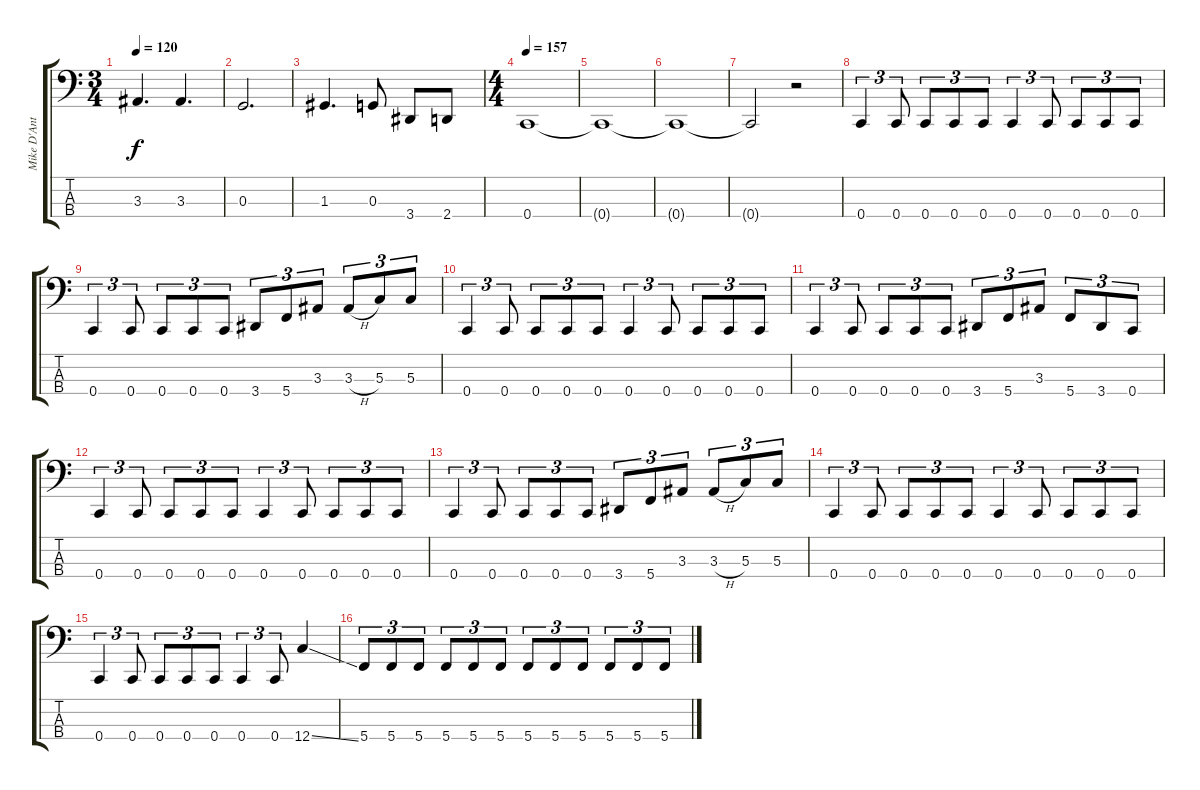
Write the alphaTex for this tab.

\track ("Mike D'Antonio" "Mike D'Ant") {instrument electricbasspick}
\staff {score tabs}
\tuning (F2 C2 G1 C1) {hide}
\ts (3 4)
\tempo 120
\clef f4
\ks c
3.3.4{d dy f} 3.3.4{d} |
0.3.2{d} |
1.3.4{d} 0.3.8 3.4.8 2.4.8 |
\ts (4 4)
\tempo 157
0.4.1 |
0.4{t}.1 |
0.4{t}.1 |
0.4{t}.2 r.2 |
0.4.4{tu (3 2)} 0.4.8{tu (3 2)} 0.4.8{tu (3 2)} 0.4.8{tu (3 2)} 0.4.8{tu (3 2)} 0.4.4{tu (3 2)} 0.4.8{tu (3 2)} 0.4.8{tu (3 2)} 0.4.8{tu (3 2)} 0.4.8{tu (3 2)} |
0.4.4{tu (3 2)} 0.4.8{tu (3 2)} 0.4.8{tu (3 2)} 0.4.8{tu (3 2)} 0.4.8{tu (3 2)} 3.4.8{tu (3 2)} 5.4.8{tu (3 2)} 3.3.8{tu (3 2)} 3.3{h}.8{tu (3 2)} 5.3.8{tu (3 2)} 5.3.8{tu (3 2)} |
0.4.4{tu (3 2)} 0.4.8{tu (3 2)} 0.4.8{tu (3 2)} 0.4.8{tu (3 2)} 0.4.8{tu (3 2)} 0.4.4{tu (3 2)} 0.4.8{tu (3 2)} 0.4.8{tu (3 2)} 0.4.8{tu (3 2)} 0.4.8{tu (3 2)} |
0.4.4{tu (3 2)} 0.4.8{tu (3 2)} 0.4.8{tu (3 2)} 0.4.8{tu (3 2)} 0.4.8{tu (3 2)} 3.4.8{tu (3 2)} 5.4.8{tu (3 2)} 3.3.8{tu (3 2)} 5.4.8{tu (3 2)} 3.4.8{tu (3 2)} 0.4.8{tu (3 2)} |
0.4.4{tu (3 2)} 0.4.8{tu (3 2)} 0.4.8{tu (3 2)} 0.4.8{tu (3 2)} 0.4.8{tu (3 2)} 0.4.4{tu (3 2)} 0.4.8{tu (3 2)} 0.4.8{tu (3 2)} 0.4.8{tu (3 2)} 0.4.8{tu (3 2)} |
0.4.4{tu (3 2)} 0.4.8{tu (3 2)} 0.4.8{tu (3 2)} 0.4.8{tu (3 2)} 0.4.8{tu (3 2)} 3.4.8{tu (3 2)} 5.4.8{tu (3 2)} 3.3.8{tu (3 2)} 3.3{h}.8{tu (3 2)} 5.3.8{tu (3 2)} 5.3.8{tu (3 2)} |
0.4.4{tu (3 2)} 0.4.8{tu (3 2)} 0.4.8{tu (3 2)} 0.4.8{tu (3 2)} 0.4.8{tu (3 2)} 0.4.4{tu (3 2)} 0.4.8{tu (3 2)} 0.4.8{tu (3 2)} 0.4.8{tu (3 2)} 0.4.8{tu (3 2)} |
0.4.4{tu (3 2)} 0.4.8{tu (3 2)} 0.4.8{tu (3 2)} 0.4.8{tu (3 2)} 0.4.8{tu (3 2)} 0.4.4{tu (3 2)} 0.4.8{tu (3 2)} 12.4{ss}.4 |
5.4.8{tu (3 2)} 5.4.8{tu (3 2)} 5.4.8{tu (3 2)} 5.4.8{tu (3 2)} 5.4.8{tu (3 2)} 5.4.8{tu (3 2)} 5.4.8{tu (3 2)} 5.4.8{tu (3 2)} 5.4.8{tu (3 2)} 5.4.8{tu (3 2)} 5.4.8{tu (3 2)} 5.4.8{tu (3 2)}
